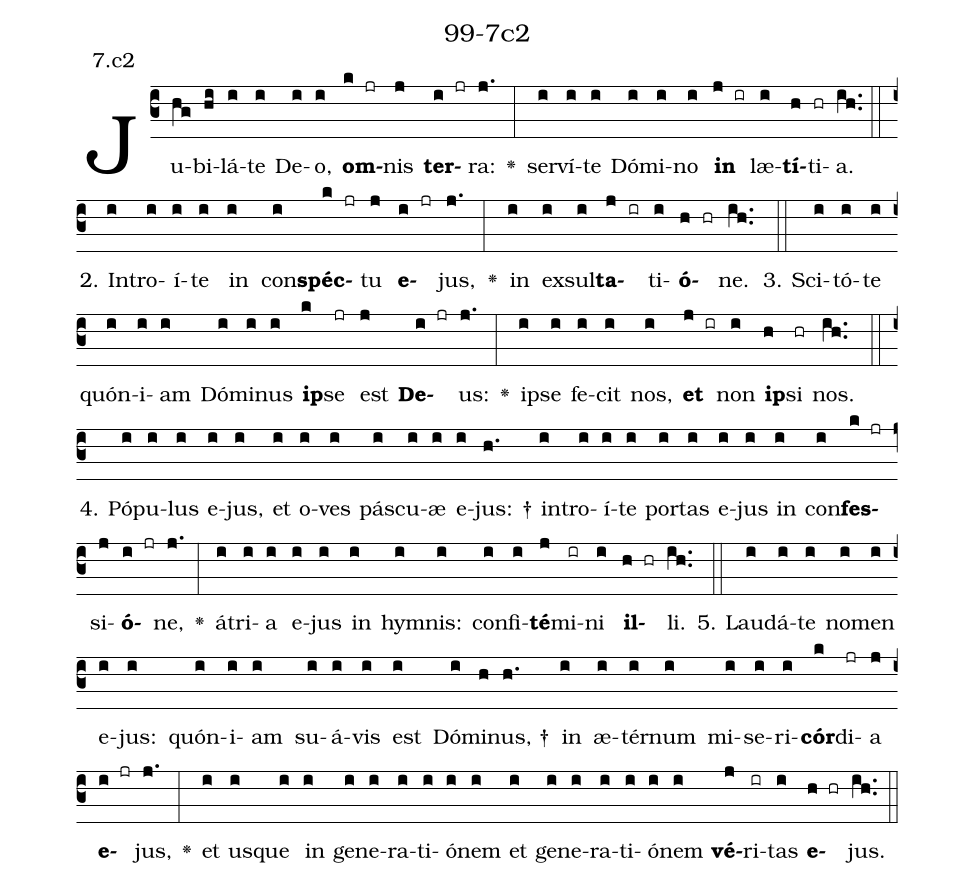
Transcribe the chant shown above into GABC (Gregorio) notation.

name: 99-7c2;
annotation: 7.c2;
%%
(c3)Ju(hg)bi(hi)lá(i)te(i) De(i)o,(i) <b>om</b>(k jr)nis(j) <b>ter</b>(i jr)ra:(j.) <v>\greheightstar</v>(:) ser(i)ví(i)te(i) Dó(i)mi(i)no(i) <b>in</b>(j ir) læ(i)<b>tí</b>(h)ti(hr)a.(ih..) (::)
2. In(i)tro(i)í(i)te(i) in(i) con(i)<b>spéc</b>(k jr)tu(j) <b>e</b>(i jr)jus,(j.) <v>\greheightstar</v>(:) in(i) ex(i)sul(i)<b>ta</b>(j ir)ti(i)<b>ó</b>(h hr)ne.(ih..) (::)
3. Sci(i)tó(i)te(i) quón(i)i(i)am(i) Dó(i)mi(i)nus(i) <b>ip</b>(k)se(jr) est(j) <b>De</b>(i jr)us:(j.) <v>\greheightstar</v>(:) ip(i)se(i) fe(i)cit(i) nos,(i) <b>et</b>(j ir) non(i) <b>ip</b>(h)si(hr) nos.(ih..) (::)
4. Pó(i)pu(i)lus(i) e(i)jus,(i) et(i) o(i)ves(i) pás(i)cu(i)æ(i) e(i)jus: †(h.) in(i)tro(i)í(i)te(i) por(i)tas(i) e(i)jus(i) in(i) con(i)<b>fes</b>(k jr)si(j)<b>ó</b>(i jr)ne,(j.) <v>\greheightstar</v>(:) á(i)tri(i)a(i) e(i)jus(i) in(i) hym(i)nis:(i) con(i)fi(i)<b>té</b>(j)mi(ir)ni(i) <b>il</b>(h hr)li.(ih..) (::)
5. Lau(i)dá(i)te(i) no(i)men(i) e(i)jus:(i) quón(i)i(i)am(i) su(i)á(i)vis(i) est(i) Dó(i)mi(h)nus, †(h.) in(i) æ(i)tér(i)num(i) mi(i)se(i)ri(i)<b>cór</b>(k)di(jr)a(j) <b>e</b>(i jr)jus,(j.) <v>\greheightstar</v>(:) et(i) us(i)que(i) in(i) ge(i)ne(i)ra(i)ti(i)ó(i)nem(i) et(i) ge(i)ne(i)ra(i)ti(i)ó(i)nem(i) <b>vé</b>(j)ri(ir)tas(i) <b>e</b>(h hr)jus.(ih..) (::)
